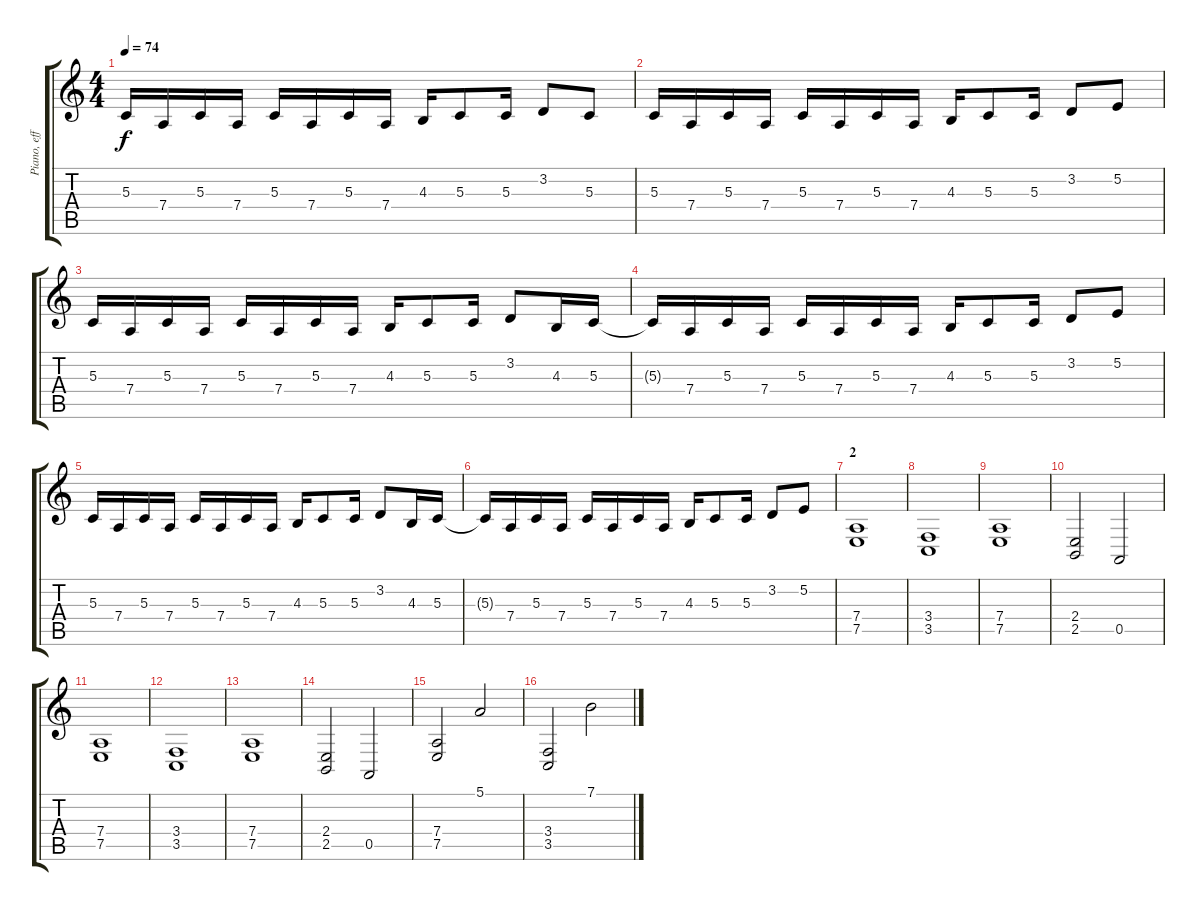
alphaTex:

\track ("Piano, effect" "Piano, eff") {instrument brightacousticpiano}
\staff {score tabs}
\tuning (E4 B3 G3 D3 A2 E2) {hide}
\ts (4 4)
\tempo 74
\clef g2
\ks c
5.3.16{dy f} 7.4.16 5.3.16 7.4.16 5.3.16 7.4.16 5.3.16 7.4.16 4.3.16 5.3.8 5.3.16 3.2.8 5.3.8 |
5.3.16 7.4.16 5.3.16 7.4.16 5.3.16 7.4.16 5.3.16 7.4.16 4.3.16 5.3.8 5.3.16 3.2.8 5.2.8 |
5.3.16 7.4.16 5.3.16 7.4.16 5.3.16 7.4.16 5.3.16 7.4.16 4.3.16 5.3.8 5.3.16 3.2.8 4.3.16 5.3.16 |
5.3{t}.16 7.4.16 5.3.16 7.4.16 5.3.16 7.4.16 5.3.16 7.4.16 4.3.16 5.3.8 5.3.16 3.2.8 5.2.8 |
5.3.16 7.4.16 5.3.16 7.4.16 5.3.16 7.4.16 5.3.16 7.4.16 4.3.16 5.3.8 5.3.16 3.2.8 4.3.16 5.3.16 |
5.3{t}.16 7.4.16 5.3.16 7.4.16 5.3.16 7.4.16 5.3.16 7.4.16 4.3.16 5.3.8 5.3.16 3.2.8 5.2.8 |
\section ("" "2")
(7.4 7.5).1 |
(3.4 3.5).1 |
(7.4 7.5).1 |
(2.4 2.5).2 0.5.2 |
(7.4 7.5).1 |
(3.4 3.5).1 |
(7.4 7.5).1 |
(2.4 2.5).2 0.5.2 |
(7.4 7.5).2 5.1.2 |
(3.4 3.5).2 7.1.2
